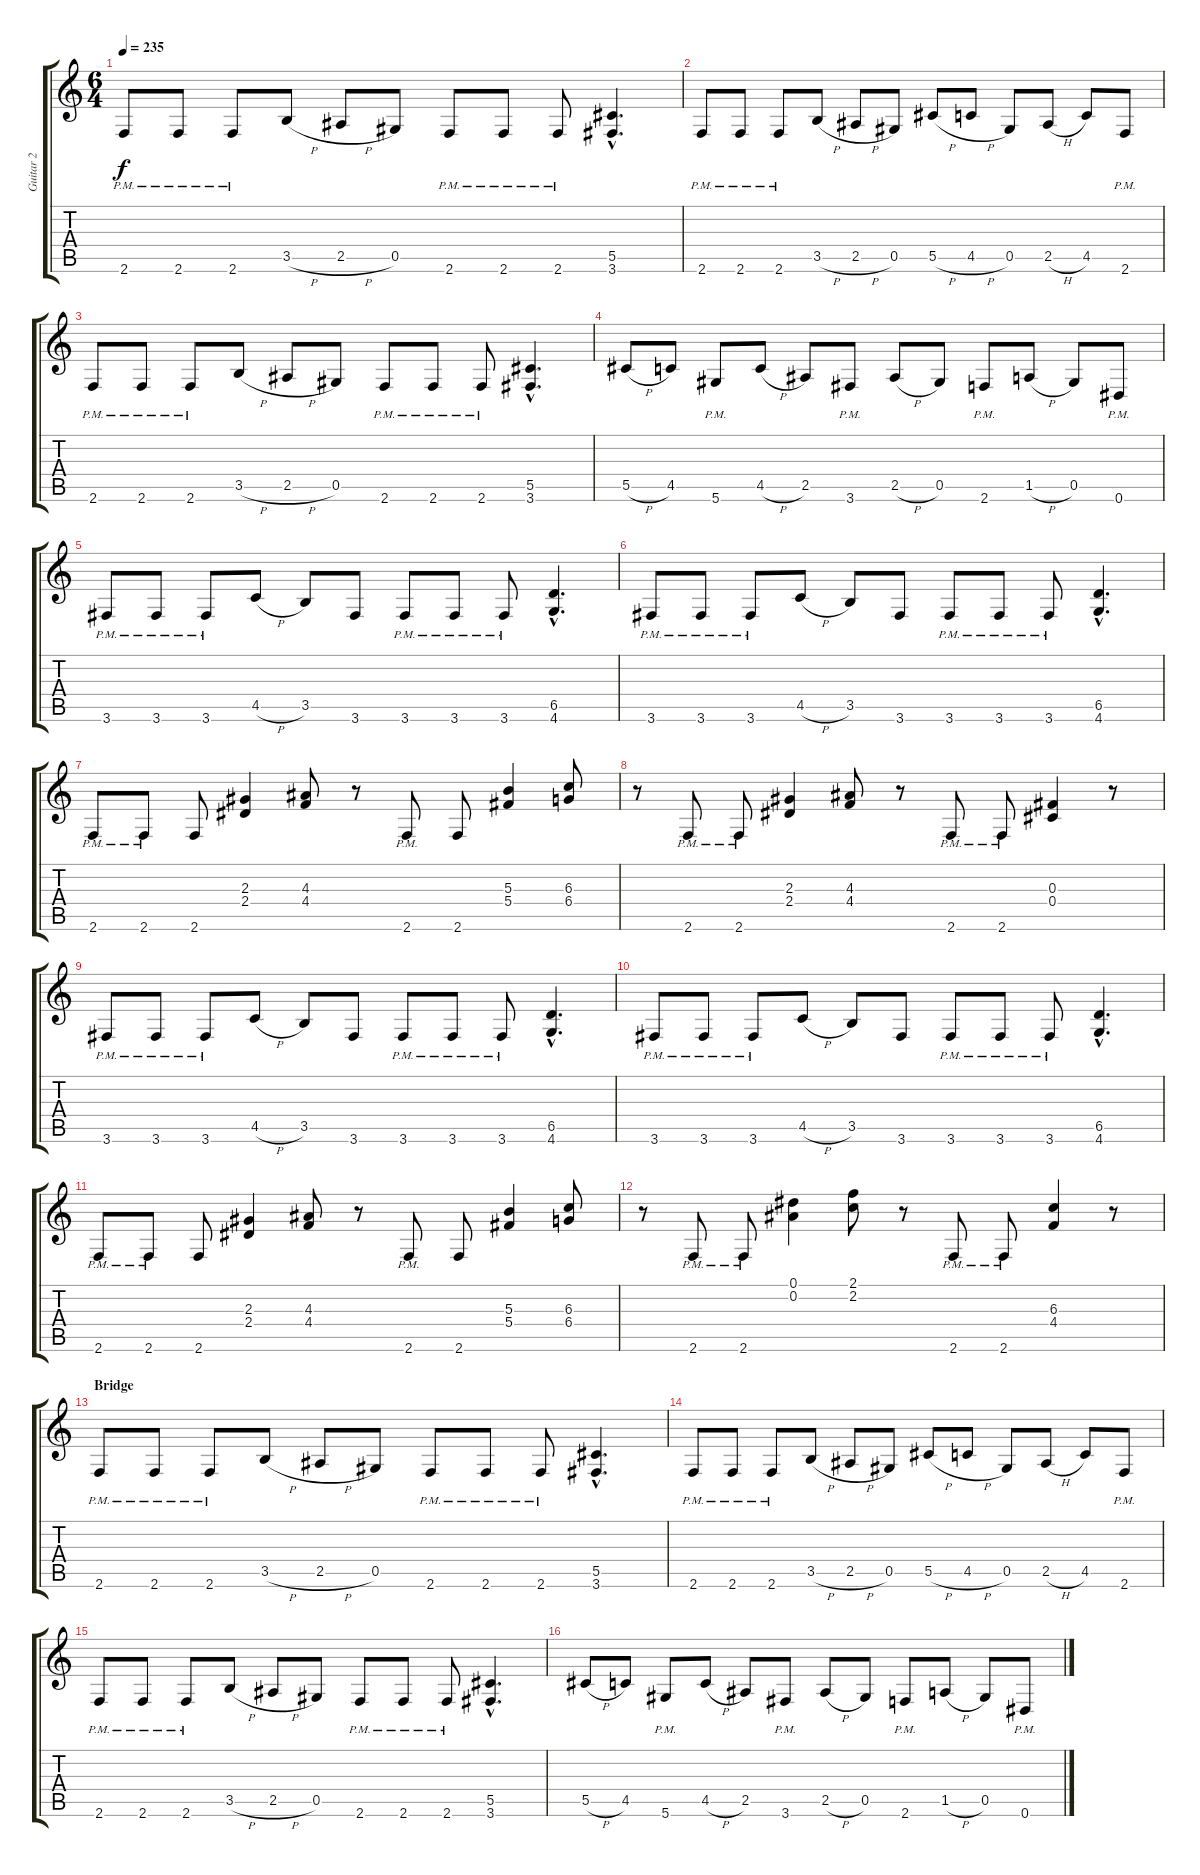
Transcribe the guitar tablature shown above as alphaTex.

\track ("Guitar 2" "Guitar 2") {instrument distortionguitar}
\staff {score tabs}
\tuning (Eb4 Bb3 Gb3 Db3 Ab2 Eb2) {hide}
\ts (6 4)
\tempo 235
\clef g2
\ks c
2.6{pm}.8{dy f} 2.6{pm}.8 2.6{pm}.8 3.5{h}.8 2.5{h}.8 0.5.8 2.6{pm}.8 2.6{pm}.8 2.6{pm}.8 (5.5{hac} 3.6{hac}).4{d} |
2.6{pm}.8 2.6{pm}.8 2.6{pm}.8 3.5{h}.8 2.5{h}.8 0.5.8 5.5{h}.8 4.5{h}.8 0.5.8 2.5{h}.8 4.5.8 2.6{pm}.8 |
2.6{pm}.8 2.6{pm}.8 2.6{pm}.8 3.5{h}.8 2.5{h}.8 0.5.8 2.6{pm}.8 2.6{pm}.8 2.6{pm}.8 (5.5{hac} 3.6{hac}).4{d} |
5.5{h}.8 4.5.8 5.6{pm}.8 4.5{h}.8 2.5.8 3.6{pm}.8 2.5{h}.8 0.5.8 2.6{pm}.8 1.5{h}.8 0.5.8 0.6{pm}.8 |
3.6{pm}.8 3.6{pm}.8 3.6{pm}.8 4.5{h}.8 3.5.8 3.6.8 3.6{pm}.8 3.6{pm}.8 3.6{pm}.8 (6.5{hac} 4.6{hac}).4{d} |
3.6{pm}.8 3.6{pm}.8 3.6{pm}.8 4.5{h}.8 3.5.8 3.6.8 3.6{pm}.8 3.6{pm}.8 3.6{pm}.8 (6.5{hac} 4.6{hac}).4{d} |
2.6{pm}.8 2.6{pm}.8 2.6.8 (2.3 2.4).4 (4.3 4.4).8 r.8 2.6{pm}.8 2.6.8 (5.3 5.4).4 (6.3 6.4).8 |
r.8 2.6{pm}.8 2.6{pm}.8 (2.3 2.4).4 (4.3 4.4).8 r.8 2.6{pm}.8 2.6{pm}.8 (0.3 0.4).4 r.8 |
3.6{pm}.8 3.6{pm}.8 3.6{pm}.8 4.5{h}.8 3.5.8 3.6.8 3.6{pm}.8 3.6{pm}.8 3.6{pm}.8 (6.5{hac} 4.6{hac}).4{d} |
3.6{pm}.8 3.6{pm}.8 3.6{pm}.8 4.5{h}.8 3.5.8 3.6.8 3.6{pm}.8 3.6{pm}.8 3.6{pm}.8 (6.5{hac} 4.6{hac}).4{d} |
2.6{pm}.8 2.6{pm}.8 2.6.8 (2.3 2.4).4 (4.3 4.4).8 r.8 2.6{pm}.8 2.6.8 (5.3 5.4).4 (6.3 6.4).8 |
r.8 2.6{pm}.8 2.6{pm}.8 (0.1 0.2).4 (2.1 2.2).8 r.8 2.6{pm}.8 2.6{pm}.8 (6.3 4.4).4 r.8 |
\section ("" "Bridge")
2.6{pm}.8 2.6{pm}.8 2.6{pm}.8 3.5{h}.8 2.5{h}.8 0.5.8 2.6{pm}.8 2.6{pm}.8 2.6{pm}.8 (5.5{hac} 3.6{hac}).4{d} |
2.6{pm}.8 2.6{pm}.8 2.6{pm}.8 3.5{h}.8 2.5{h}.8 0.5.8 5.5{h}.8 4.5{h}.8 0.5.8 2.5{h}.8 4.5.8 2.6{pm}.8 |
2.6{pm}.8 2.6{pm}.8 2.6{pm}.8 3.5{h}.8 2.5{h}.8 0.5.8 2.6{pm}.8 2.6{pm}.8 2.6{pm}.8 (5.5{hac} 3.6{hac}).4{d} |
5.5{h}.8 4.5.8 5.6{pm}.8 4.5{h}.8 2.5.8 3.6{pm}.8 2.5{h}.8 0.5.8 2.6{pm}.8 1.5{h}.8 0.5.8 0.6{pm}.8
